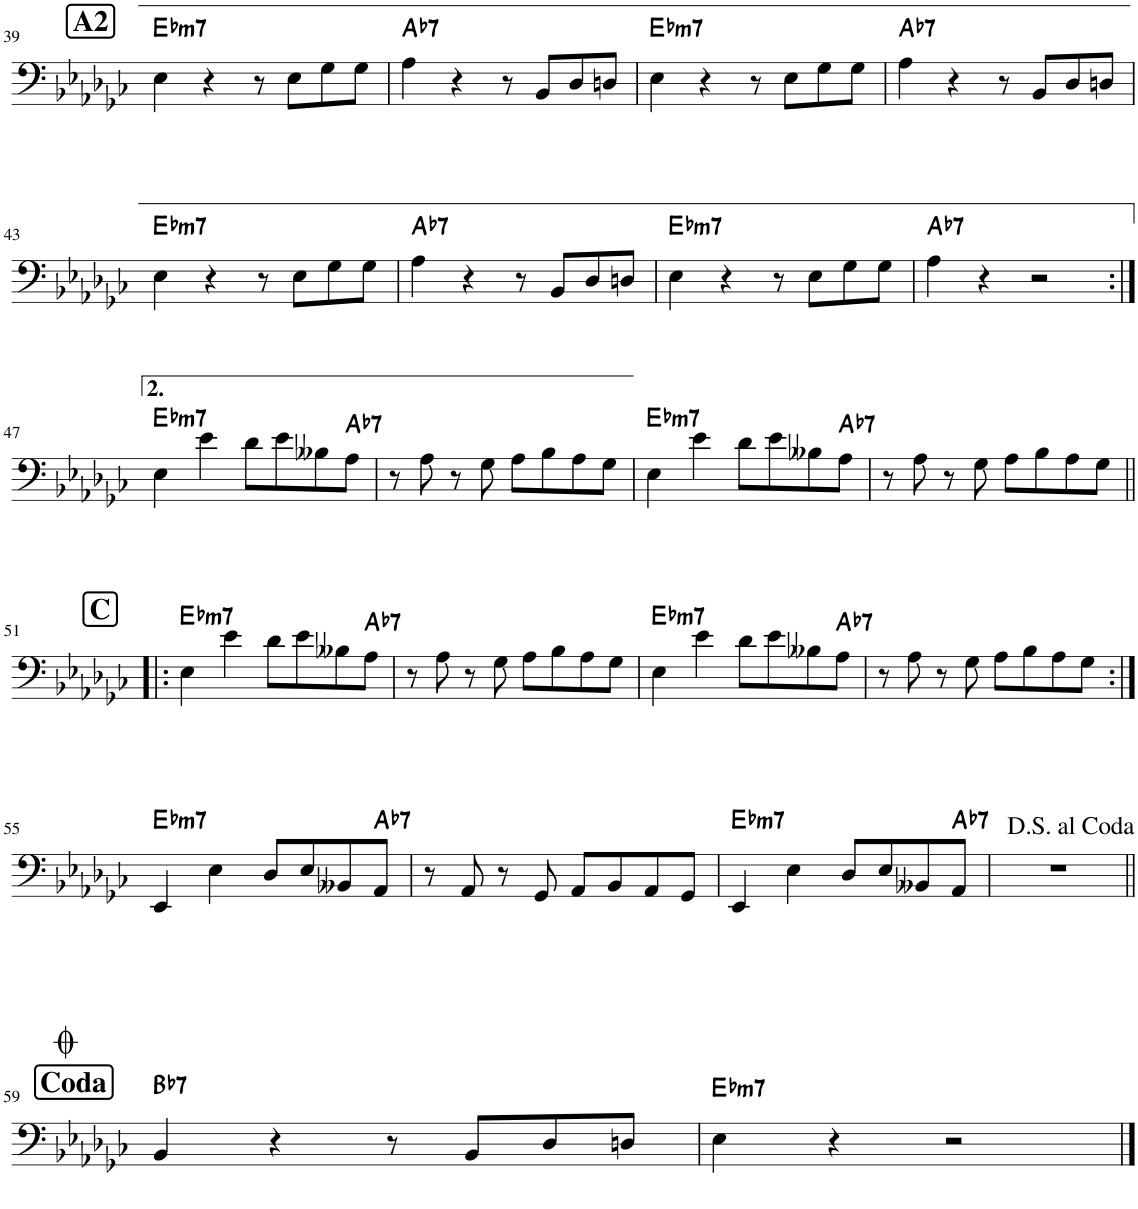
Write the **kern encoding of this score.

**kern	**harte
*part1	*part1
*staff1	*
*I"Akustinen basso	*
*I'Basso	*
!!LO:PB:g=z
*clefF4	*
*Trd7c12	*
*k[b-e-a-d-g-c-]	*
!!LO:REH:place=s1:a:B:cj:fs=14:t=A2
=39	=39
!	!LO:H:kt=m7
4E-\	Eb:min7
4r	.
8r	.
8E-\L	.
8G-\	.
8G-\J	.
=40	=40
!	!LO:H:kt=7
4A-\	Ab:7
4r	.
8r	.
8BB-/L	.
8D-/	.
8Dn/J	.
=41	=41
!	!LO:H:kt=m7
4E-\	Eb:min7
4r	.
8r	.
8E-\L	.
8G-\	.
8G-\J	.
=42	=42
!	!LO:H:kt=7
4A-\	Ab:7
4r	.
8r	.
8BB-/L	.
8D-/	.
8Dn/J	.
!!LO:LB:g=z
=43	=43
!	!LO:H:kt=m7
4E-\	Eb:min7
4r	.
8r	.
8E-\L	.
8G-\	.
8G-\J	.
=44	=44
!	!LO:H:kt=7
4A-\	Ab:7
4r	.
8r	.
8BB-/L	.
8D-/	.
8Dn/J	.
=45	=45
!	!LO:H:kt=m7
4E-\	Eb:min7
4r	.
8r	.
8E-\L	.
8G-\	.
8G-\J	.
=46	=46
!	!LO:H:kt=7
4A-\	Ab:7
4r	.
2r	.
!!LO:LB:g=z
=47:|!	=47:|!
!	!LO:H:kt=m7
4E-\	Eb:min7
4e-\	.
8d-\L	.
8e-\	.
8B--X\	.
!	!LO:H:kt=7
8A-\J	Ab:7
=48	=48
8r	.
8A-\	.
8r	.
8G-\	.
8A-\L	.
8B-\	.
8A-\	.
8G-\J	.
=49	=49
!	!LO:H:kt=m7
4E-\	Eb:min7
4e-\	.
8d-\L	.
8e-\	.
8B--X\	.
!	!LO:H:kt=7
8A-\J	Ab:7
=50	=50
8r	.
8A-\	.
8r	.
8G-\	.
8A-\L	.
8B-\	.
8A-\	.
8G-\J	.
!!LO:LB:g=z
!!LO:REH:place=s1:a:B:cj:fs=14:t=C
=51!|:	=51!|:
!	!LO:H:kt=m7
4E-\	Eb:min7
4e-\	.
8d-\L	.
8e-\	.
8B--X\	.
!	!LO:H:kt=7
8A-\J	Ab:7
=52	=52
8r	.
8A-\	.
8r	.
8G-\	.
8A-\L	.
8B-\	.
8A-\	.
8G-\J	.
=53	=53
!	!LO:H:kt=m7
4E-\	Eb:min7
4e-\	.
8d-\L	.
8e-\	.
8B--X\	.
!	!LO:H:kt=7
8A-\J	Ab:7
=54	=54
8r	.
8A-\	.
8r	.
8G-\	.
8A-\L	.
8B-\	.
8A-\	.
8G-\J	.
!!LO:LB:g=z
=55:|!	=55:|!
!	!LO:H:kt=m7
4EE-/	Eb:min7
4E-\	.
8D-/L	.
8E-/	.
8BB--X/	.
!	!LO:H:kt=7
8AA-/J	Ab:7
=56	=56
8r	.
8AA-/	.
8r	.
8GG-/	.
8AA-/L	.
8BB-/	.
8AA-/	.
8GG-/J	.
=57	=57
!	!LO:H:kt=m7
4EE-/	Eb:min7
4E-\	.
8D-/L	.
8E-/	.
8BB--X/	.
!	!LO:H:kt=7
8AA-/J	Ab:7
=58	=58
1r	.
!!LO:LB:g=z
!!LO:REH:place=s1:a:B:cj:fs=14:t=Coda
=59||	=59||
!	!LO:H:kt=7
4BB-/	Bb:7
4r	.
8r	.
8BB-/L	.
8D-/	.
8Dn/J	.
=60	=60
!	!LO:H:kt=m7
4E-\	Eb:min7
4r	.
2r	.
==	==
*-	*-
